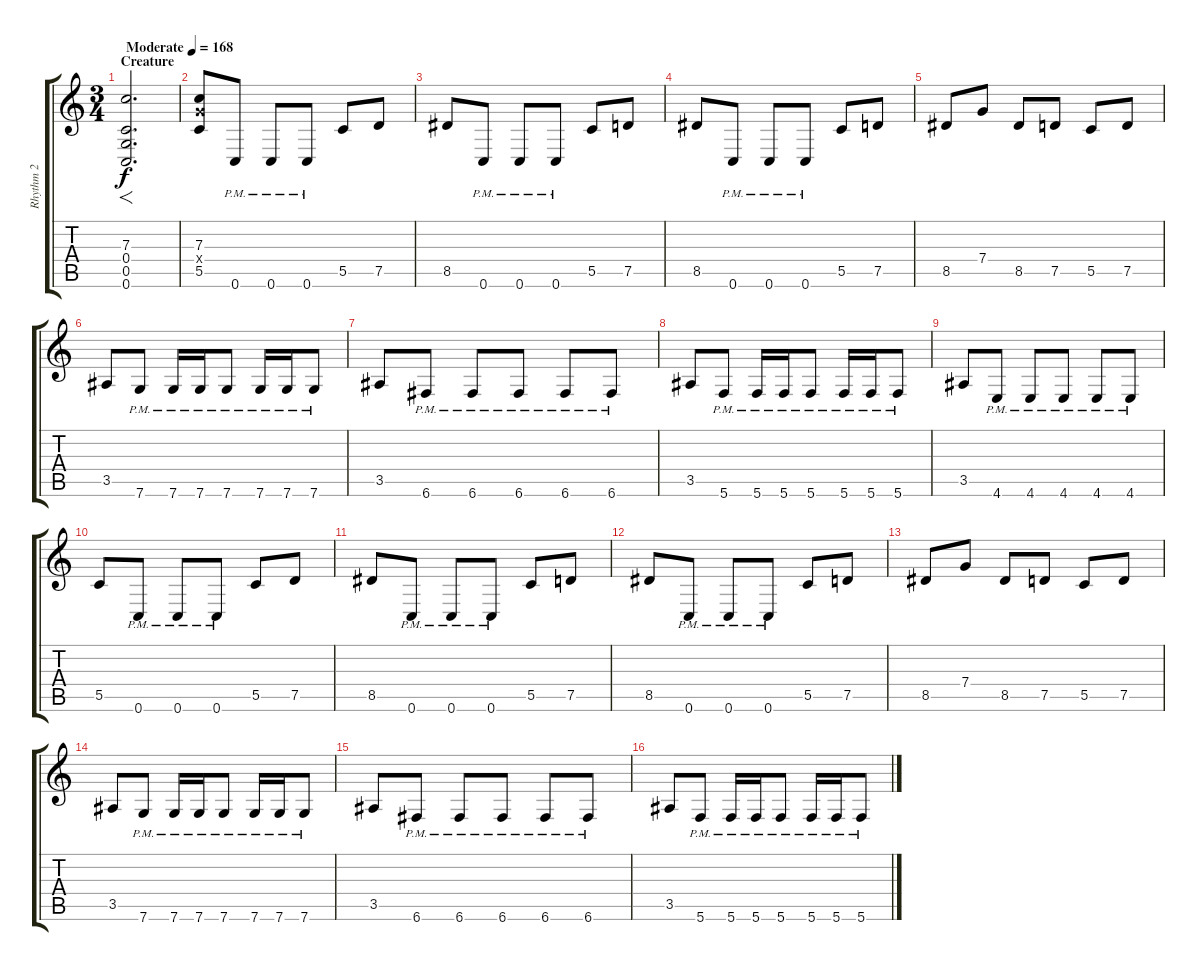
\track ("Rhythm 2" "Rhythm 2") {instrument distortionguitar}
\staff {score tabs}
\tuning (D4 A3 F3 C3 G2 C2) {hide}
\ts (3 4)
\section ("" "Creature")
\tempo (168 "Moderate")
\clef g2
\ks c
(7.3 0.4 0.5 0.6).2{f d dy f instrument distortionguitar} |
(7.3 7.4{x} 5.5).8 0.6{pm}.8 0.6{pm}.8 0.6{pm}.8 5.5.8 7.5.8 |
8.5.8 0.6{pm}.8 0.6{pm}.8 0.6{pm}.8 5.5.8 7.5.8 |
8.5.8 0.6{pm}.8 0.6{pm}.8 0.6{pm}.8 5.5.8 7.5.8 |
8.5.8 7.4.8 8.5.8 7.5.8 5.5.8 7.5.8 |
3.5.8 7.6{pm}.8 7.6{pm}.16 7.6{pm}.16 7.6{pm}.8 7.6{pm}.16 7.6{pm}.16 7.6{pm}.8 |
3.5.8 6.6{pm}.8 6.6{pm}.8 6.6{pm}.8 6.6{pm}.8 6.6{pm}.8 |
3.5.8 5.6{pm}.8 5.6{pm}.16 5.6{pm}.16 5.6{pm}.8 5.6{pm}.16 5.6{pm}.16 5.6{pm}.8 |
3.5.8 4.6{pm}.8 4.6{pm}.8 4.6{pm}.8 4.6{pm}.8 4.6{pm}.8 |
5.5.8 0.6{pm}.8 0.6{pm}.8 0.6{pm}.8 5.5.8 7.5.8 |
8.5.8 0.6{pm}.8 0.6{pm}.8 0.6{pm}.8 5.5.8 7.5.8 |
8.5.8 0.6{pm}.8 0.6{pm}.8 0.6{pm}.8 5.5.8 7.5.8 |
8.5.8 7.4.8 8.5.8 7.5.8 5.5.8 7.5.8 |
3.5.8 7.6{pm}.8 7.6{pm}.16 7.6{pm}.16 7.6{pm}.8 7.6{pm}.16 7.6{pm}.16 7.6{pm}.8 |
3.5.8 6.6{pm}.8 6.6{pm}.8 6.6{pm}.8 6.6{pm}.8 6.6{pm}.8 |
3.5.8 5.6{pm}.8 5.6{pm}.16 5.6{pm}.16 5.6{pm}.8 5.6{pm}.16 5.6{pm}.16 5.6{pm}.8
